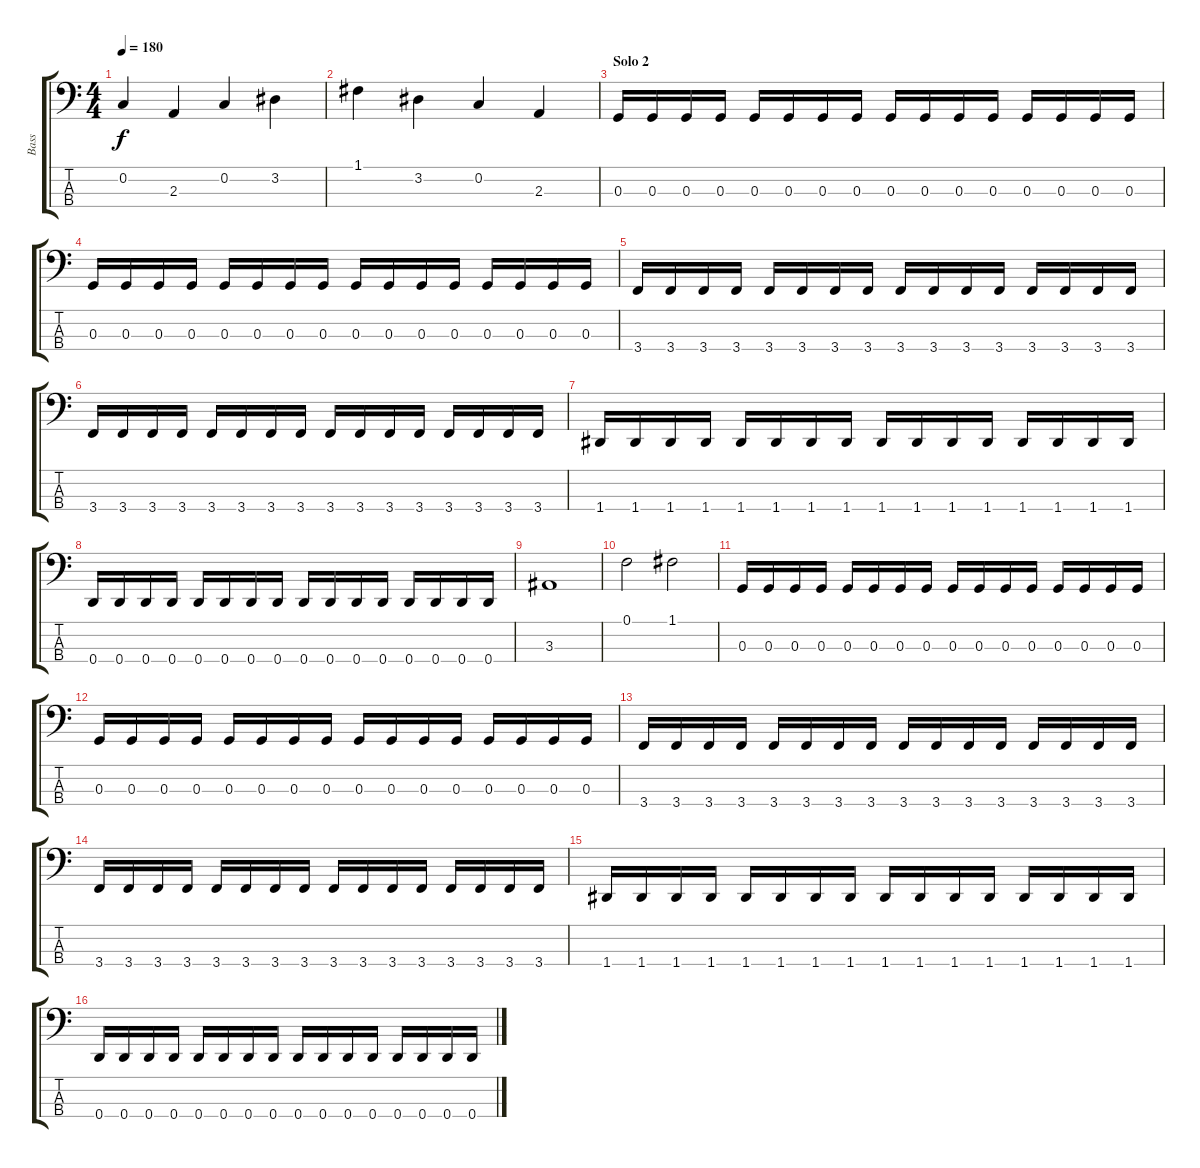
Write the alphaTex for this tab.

\track ("Bass" "Bass") {instrument electricbassfinger}
\staff {score tabs}
\tuning (F2 C2 G1 D1) {hide}
\ts (4 4)
\tempo 180
\clef f4
\ks c
0.2.4{dy f} 2.3.4 0.2.4 3.2.4 |
1.1.4 3.2.4 0.2.4 2.3.4 |
\section ("" "Solo 2")
0.3.16 0.3.16 0.3.16 0.3.16 0.3.16 0.3.16 0.3.16 0.3.16 0.3.16 0.3.16 0.3.16 0.3.16 0.3.16 0.3.16 0.3.16 0.3.16 |
0.3.16 0.3.16 0.3.16 0.3.16 0.3.16 0.3.16 0.3.16 0.3.16 0.3.16 0.3.16 0.3.16 0.3.16 0.3.16 0.3.16 0.3.16 0.3.16 |
3.4.16 3.4.16 3.4.16 3.4.16 3.4.16 3.4.16 3.4.16 3.4.16 3.4.16 3.4.16 3.4.16 3.4.16 3.4.16 3.4.16 3.4.16 3.4.16 |
3.4.16 3.4.16 3.4.16 3.4.16 3.4.16 3.4.16 3.4.16 3.4.16 3.4.16 3.4.16 3.4.16 3.4.16 3.4.16 3.4.16 3.4.16 3.4.16 |
1.4.16 1.4.16 1.4.16 1.4.16 1.4.16 1.4.16 1.4.16 1.4.16 1.4.16 1.4.16 1.4.16 1.4.16 1.4.16 1.4.16 1.4.16 1.4.16 |
0.4.16 0.4.16 0.4.16 0.4.16 0.4.16 0.4.16 0.4.16 0.4.16 0.4.16 0.4.16 0.4.16 0.4.16 0.4.16 0.4.16 0.4.16 0.4.16 |
3.3.1 |
0.1.2 1.1.2 |
0.3.16 0.3.16 0.3.16 0.3.16 0.3.16 0.3.16 0.3.16 0.3.16 0.3.16 0.3.16 0.3.16 0.3.16 0.3.16 0.3.16 0.3.16 0.3.16 |
0.3.16 0.3.16 0.3.16 0.3.16 0.3.16 0.3.16 0.3.16 0.3.16 0.3.16 0.3.16 0.3.16 0.3.16 0.3.16 0.3.16 0.3.16 0.3.16 |
3.4.16 3.4.16 3.4.16 3.4.16 3.4.16 3.4.16 3.4.16 3.4.16 3.4.16 3.4.16 3.4.16 3.4.16 3.4.16 3.4.16 3.4.16 3.4.16 |
3.4.16 3.4.16 3.4.16 3.4.16 3.4.16 3.4.16 3.4.16 3.4.16 3.4.16 3.4.16 3.4.16 3.4.16 3.4.16 3.4.16 3.4.16 3.4.16 |
1.4.16 1.4.16 1.4.16 1.4.16 1.4.16 1.4.16 1.4.16 1.4.16 1.4.16 1.4.16 1.4.16 1.4.16 1.4.16 1.4.16 1.4.16 1.4.16 |
0.4.16 0.4.16 0.4.16 0.4.16 0.4.16 0.4.16 0.4.16 0.4.16 0.4.16 0.4.16 0.4.16 0.4.16 0.4.16 0.4.16 0.4.16 0.4.16
